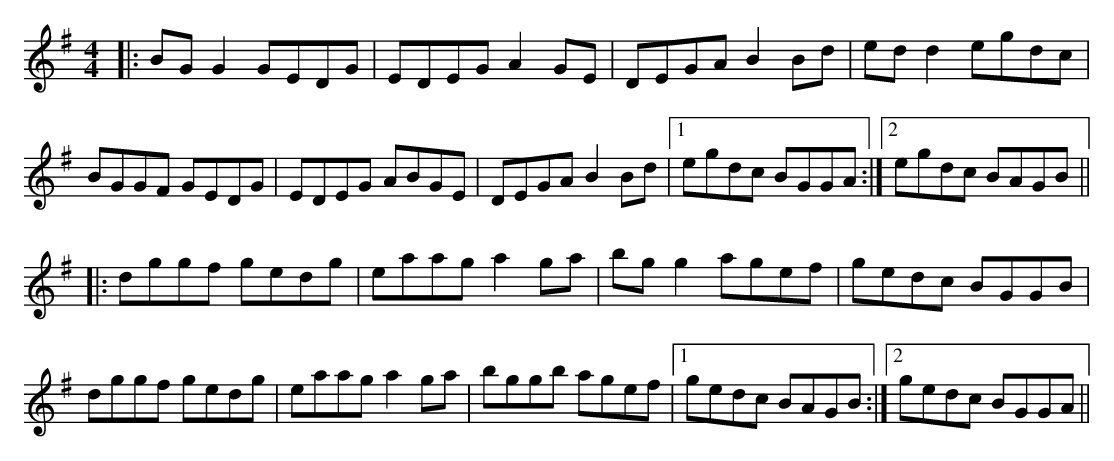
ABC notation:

X:1
M:4/4
K:G
|:BG G2 GEDG|EDEG A2 GE|DEGA B2 Bd|ed d2 egdc|
BGGF GEDG|EDEG ABGE|DEGA B2 Bd|1 egdc BGGA:|2 egdc BAGB||
|:dggf gedg|eaag a2 ga|bg g2 agef|gedc BGGB|
dggf gedg|eaag a2 ga|bggb agef|1 gedc BAGB:|2 gedc BGGA||
